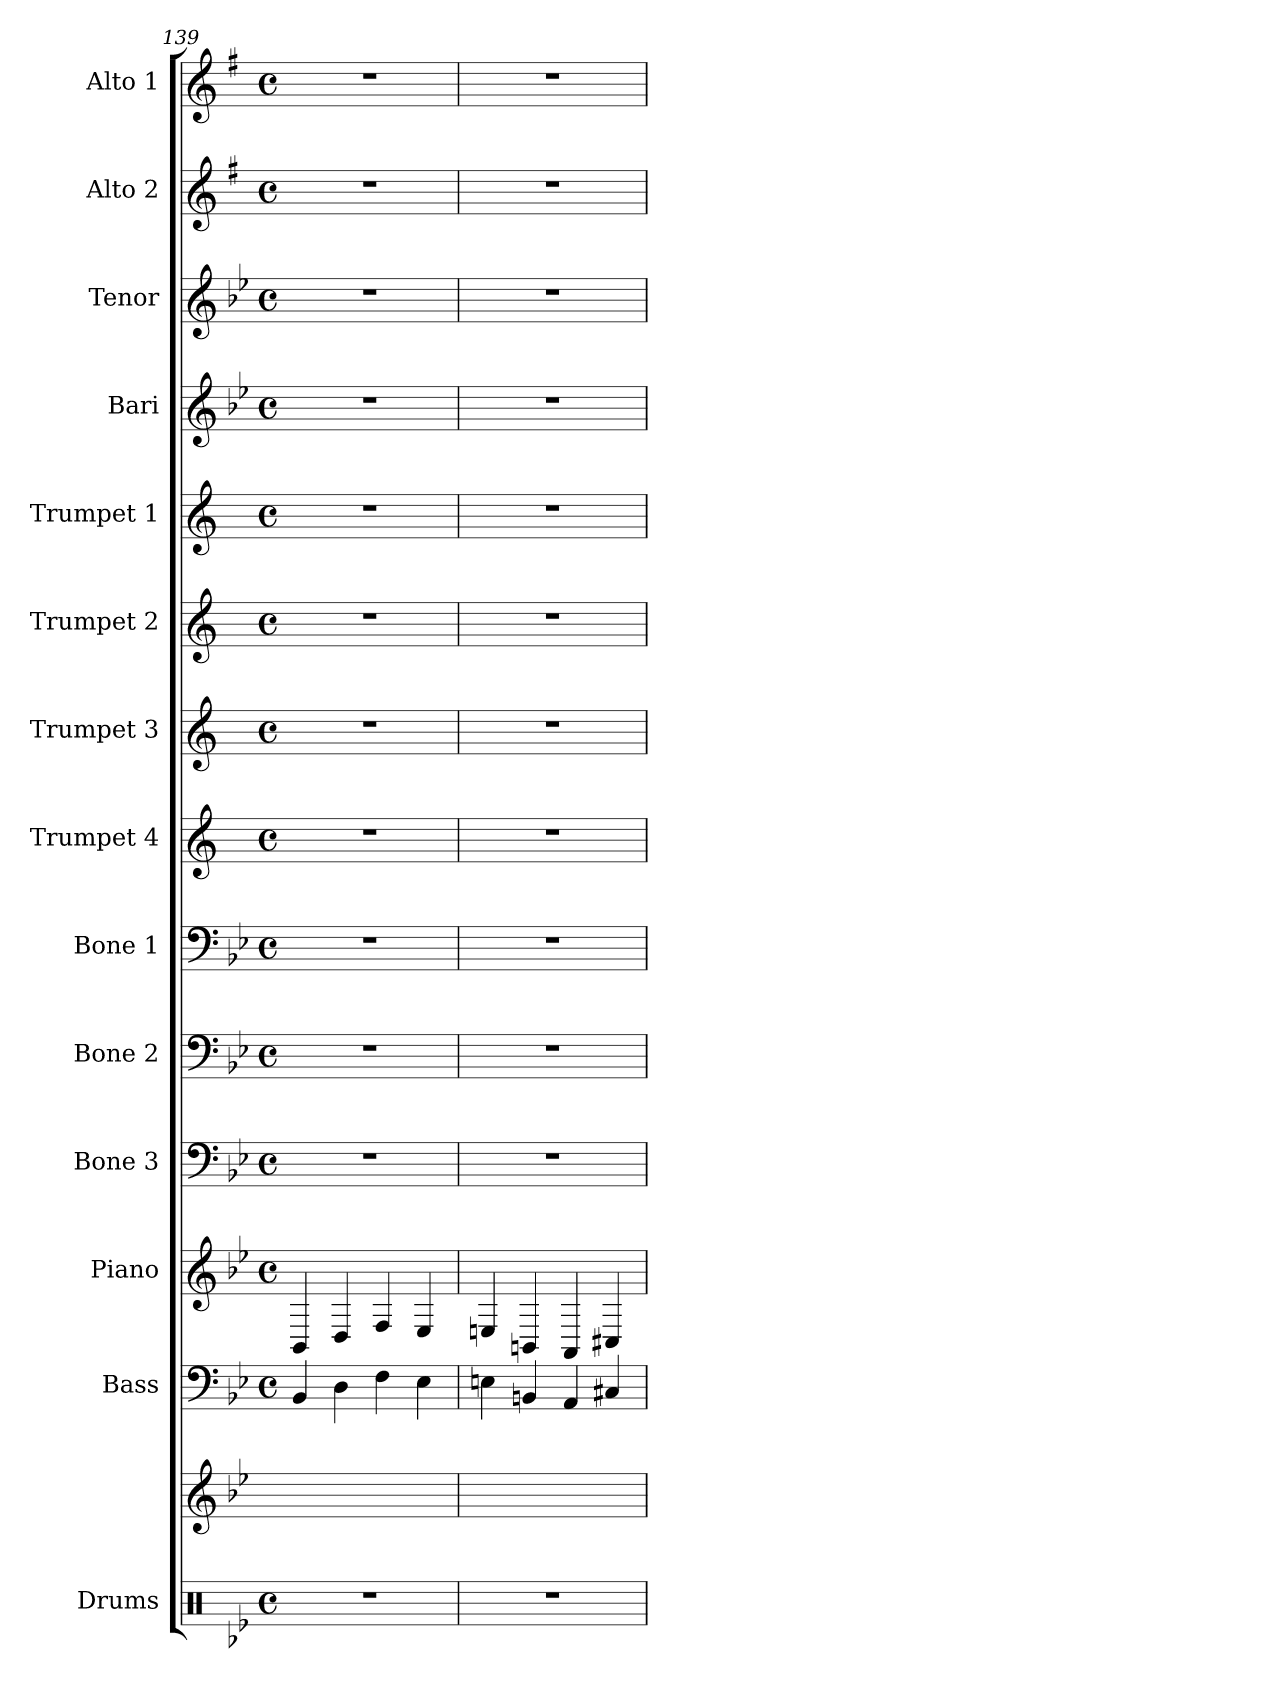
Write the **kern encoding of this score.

**kern	**kern	**kern	**kern	**kern	**kern	**kern	**kern	**kern	**kern	**kern	**kern	**kern	**kern	**kern
*part15	*part14	*part13	*part12	*part11	*part10	*part9	*part8	*part7	*part6	*part5	*part4	*part3	*part2	*part1
*staff15	*staff14	*staff13	*staff12	*staff11	*staff10	*staff9	*staff8	*staff7	*staff6	*staff5	*staff4	*staff3	*staff2	*staff1
*I"Drums	*	*I"Bass	*I"Piano	*I"Bone 3	*I"Bone 2	*I"Bone 1	*I"Trumpet 4	*I"Trumpet 3	*I"Trumpet 2	*I"Trumpet 1	*I"Bari	*I"Tenor	*I"Alto 2	*I"Alto 1
*	*	*	*	*	*	*	*I'Tpt	*	*I'Tpt	*I'Tpt	*	*	*	*
!!LO:PB:g=z
*clefX	*clefG2	*clefF4	*clefG2	*clefF4	*clefF4	*clefF4	*clefG2	*clefG2	*clefG2	*clefG2	*clefG2	*clefG2	*clefG2	*clefG2
*	*	*ITrd7c12	*ITrd8c14	*	*	*	*ITrd1c2	*ITrd1c2	*ITrd1c2	*ITrd1c2	*ITrd12c21	*ITrd8c14	*ITrd5c9	*ITrd5c9
*k[b-e-]	*k[b-e-]	*k[b-e-]	*k[b-e-]	*k[b-e-]	*k[b-e-]	*k[b-e-]	*k[b-e-]	*k[b-e-]	*k[b-e-]	*k[b-e-]	*k[b-e-]	*k[b-e-]	*k[b-e-]	*k[b-e-]
*B-:	*B-:	*B-:	*B-:	*B-:	*B-:	*B-:	*B-:	*B-:	*B-:	*B-:	*B-:	*B-:	*B-:	*B-:
*M4/4	*	*M4/4	*M4/4	*M4/4	*M4/4	*M4/4	*M4/4	*M4/4	*M4/4	*M4/4	*M4/4	*M4/4	*M4/4	*M4/4
*met(c)	*	*met(c)	*met(c)	*met(c)	*met(c)	*met(c)	*met(c)	*met(c)	*met(c)	*met(c)	*met(c)	*met(c)	*met(c)	*met(c)
=139	=139	=139	=139	=139	=139	=139	=139	=139	=139	=139	=139	=139	=139	=139
1r	1ryy	4BBB-/	4BBB-/	1r	1r	1r	1r	1r	1r	1r	1r	1r	1r	1r
.	.	4DD\	4DD/	.	.	.	.	.	.	.	.	.	.	.
.	.	4FF\	4FF/	.	.	.	.	.	.	.	.	.	.	.
.	.	4EE-\	4EE-/	.	.	.	.	.	.	.	.	.	.	.
=140	=140	=140	=140	=140	=140	=140	=140	=140	=140	=140	=140	=140	=140	=140
1r	1ryy	4EEn\	4EEn/	1r	1r	1r	1r	1r	1r	1r	1r	1r	1r	1r
.	.	4BBBn/	4BBBn/	.	.	.	.	.	.	.	.	.	.	.
.	.	4AAA/	4AAA/	.	.	.	.	.	.	.	.	.	.	.
.	.	4CC#X/	4CC#X/	.	.	.	.	.	.	.	.	.	.	.
=	=	=	=	=	=	=	=	=	=	=	=	=	=	=
*-	*-	*-	*-	*-	*-	*-	*-	*-	*-	*-	*-	*-	*-	*-
